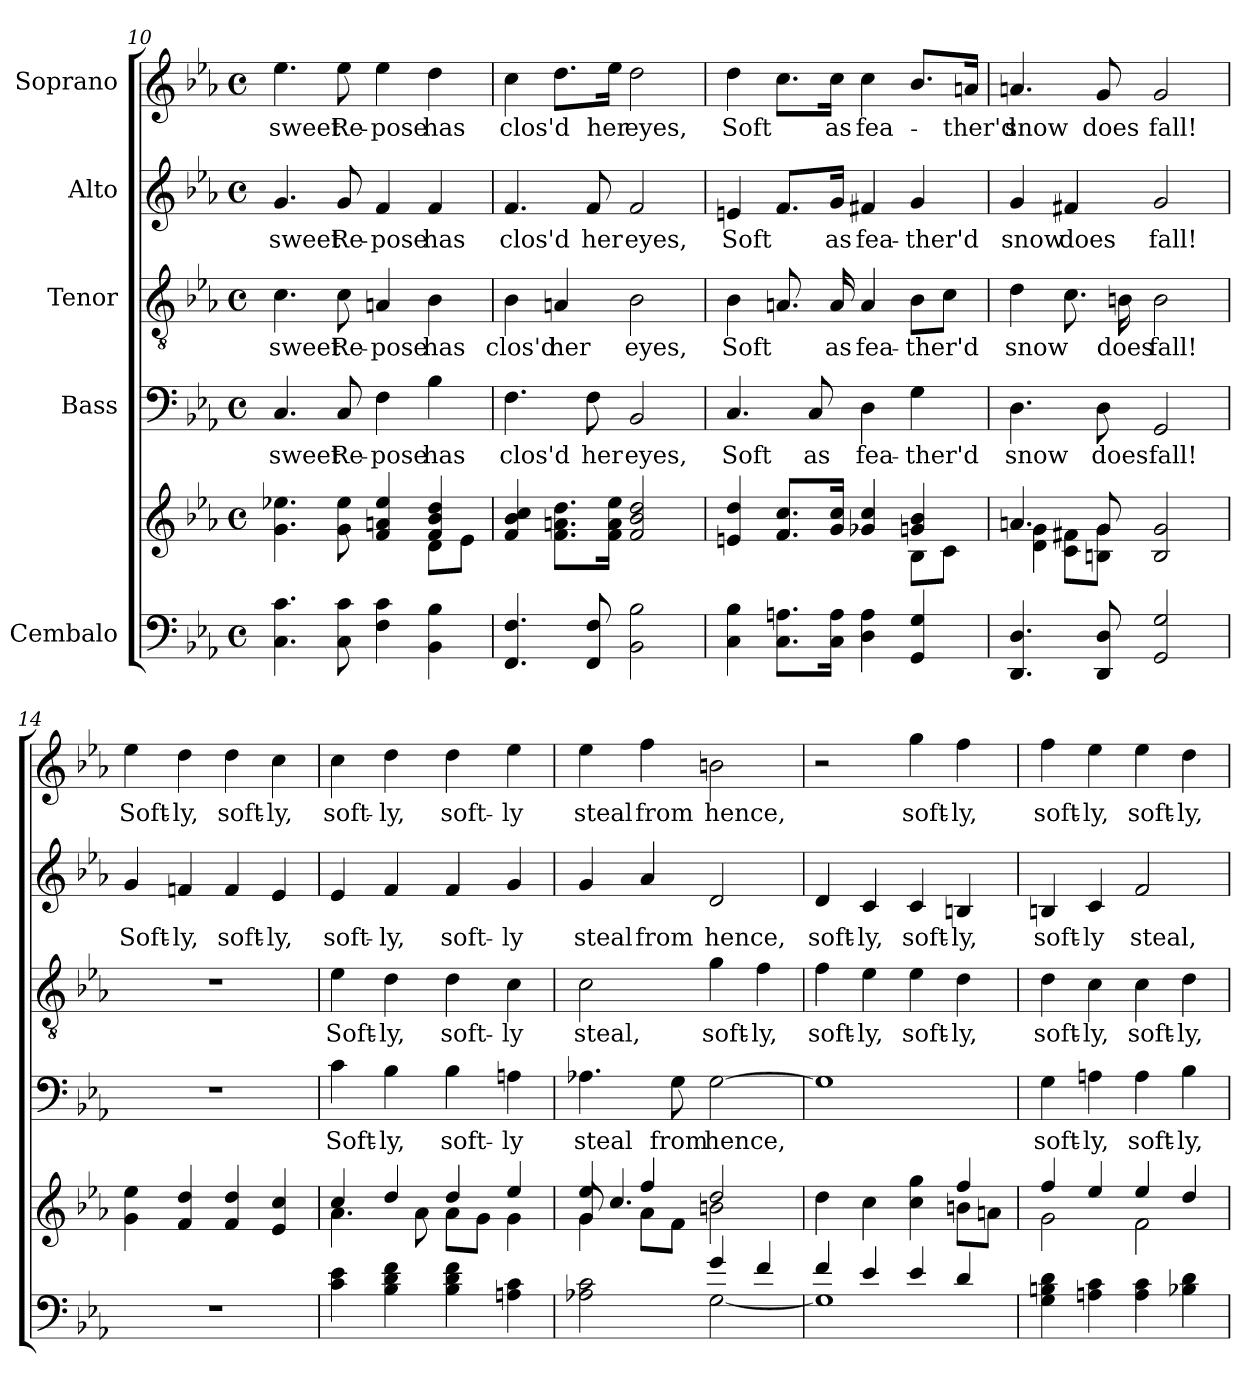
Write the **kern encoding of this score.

**kern	**kern	**kern	**text	**kern	**text	**kern	**text	**kern	**text
*part5	*part5	*part4	*part4	*part3	*part3	*part2	*part2	*part1	*part1
*staff6	*staff5	*staff4	*staff4	*staff3	*staff3	*staff2	*staff2	*staff1	*staff1
*I"Cembalo	*	*I"Bass	*	*I"Tenor	*	*I"Alto	*	*I"Soprano	*
*clefF4	*clefG2	*clefF4	*	*clefGv2	*	*clefG2	*	*clefG2	*
*k[b-e-a-]	*k[b-e-a-]	*k[b-e-a-]	*	*k[b-e-a-]	*	*k[b-e-a-]	*	*k[b-e-a-]	*
*M4/4	*M4/4	*M4/4	*	*M4/4	*	*M4/4	*	*M4/4	*
*met(c)	*met(c)	*met(c)	*	*met(c)	*	*met(c)	*	*met(c)	*
=10	=10	=10	=10	=10	=10	=10	=10	=10	=10
*	*^	*	*	*	*	*	*	*	*
!	!	!	!	!LO:LY:b	!	!LO:LY:b	!	!LO:LY:b	!	!LO:LY:b
4.C\ 4.c\	4.g\ 4.ee-X\	2.ryy	4.C/	sweet	4.c\	sweet	4.g/	sweet	4.ee-\	sweet
!	!	!	!	!LO:LY:b	!	!LO:LY:b	!	!LO:LY:b	!	!LO:LY:b
8C\ 8c\	8g\ 8ee-\	.	8C/	Re-	8c\	Re-	8g/	Re-	8ee-\	Re-
!	!	!	!	!LO:LY:b	!	!LO:LY:b	!	!LO:LY:b	!	!LO:LY:b
4F\ 4c\	4f/ 4an/ 4ee-/	.	4F\	-pose	4An/	-pose	4f/	-pose	4ee-\	-pose
!	!	!	!	!LO:LY:b	!	!LO:LY:b	!	!LO:LY:b	!	!LO:LY:b
4BB-\ 4B-\	4f/ 4b-/ 4dd/	8d\L	4B-\	has	4B-\	has	4f/	has	4dd\	has
.	.	8e-\J	.	.	.	.	.	.	.	.
=11	=11	=11	=11	=11	=11	=11	=11	=11	=11	=11
!	!	!	!	!LO:LY:b	!	!LO:LY:b	!	!LO:LY:b	!	!LO:LY:b
*	*v	*v	*	*	*	*	*	*	*	*
4.FF/ 4.F/	4f/ 4b-/ 4cc/	4.F\	clos'd	4B-\	clos'd	4.f/	clos'd	4cc\	clos'd
!	!	!	!	!	!LO:LY:b	!	!	!	!
.	8.f\ 8.an\ 8.dd\L	.	.	4An/	her	.	.	8.dd\L	.
!	!	!	!LO:LY:b	!	!	!	!LO:LY:b	!	!
8FF/ 8F/	.	8F\	her	.	.	8f/	her	.	.
!	!	!	!	!	!	!	!	!	!LO:LY:b
.	16f\ 16a\ 16ee-\Jk	.	.	.	.	.	.	16ee-\Jk	her
!	!	!	!LO:LY:b	!	!LO:LY:b	!	!LO:LY:b	!	!LO:LY:b
2BB-\ 2B-\	2f/ 2b-/ 2dd/	2BB-/	eyes,	2B-\	eyes,	2f/	eyes,	2dd\	eyes,
!!LO:PB:g=z
=12	=12	=12	=12	=12	=12	=12	=12	=12	=12
*	*^	*	*	*	*	*	*	*	*
!	!	!	!	!LO:LY:b	!	!LO:LY:b	!	!LO:LY:b	!	!LO:LY:b
4C\ 4B-\	4en/ 4dd/	2.ryy	4.C/	Soft	4B-\	Soft	4en/	Soft	4dd\	Soft
8.C\ 8.An\L	8.f/ 8.cc/L	.	.	.	8.An/	.	8.f/L	.	8.cc\L	.
!	!	!	!	!LO:LY:b	!	!	!	!	!	!
.	.	.	8C/	as	.	.	.	.	.	.
!	!	!	!	!	!	!LO:LY:b	!	!LO:LY:b	!	!LO:LY:b
16C\ 16A\Jk	16g/ 16cc/Jk	.	.	.	16A/	as	16g/Jk	as	16cc\Jk	as
!	!	!	!	!LO:LY:b	!	!LO:LY:b	!	!LO:LY:b	!	!LO:LY:b
4D\ 4A\	4g-X/ 4cc/	.	4D\	fea-	4A/	fea-	4f#X/	fea-	4cc\	fea-
!	!	!	!	!LO:LY:b	!	!LO:LY:b	!	!LO:LY:b	!	!
4GG/ 4G/	4gn/ 4b-/	8B-\L	4G\	-ther'd	8B-\L	-ther'd	4g/	-ther'd	8.b-/L	.
.	.	8c\J	.	.	8c\J	.	.	.	.	.
!	!	!	!	!	!	!	!	!	!	!LO:LY:b
.	.	.	.	.	.	.	.	.	16an/Jk	-ther'd
=13	=13	=13	=13	=13	=13	=13	=13	=13	=13	=13
!	!	!	!	!LO:LY:b	!	!LO:LY:b	!	!LO:LY:b	!	!LO:LY:b
4.DD/ 4.D/	4.an/	4d\ 4g\	4.D\	snow	4d\	snow	4g/	snow	4.an/	snow
!	!	!	!	!	!	!	!	!LO:LY:b	!	!
.	.	8c\ 8f#X\L	.	.	8.c\	.	4f#X/	does	.	.
!	!	!	!	!LO:LY:b	!	!	!	!	!	!LO:LY:b
8DD/ 8D/	8g/	8Bn\ 8g\J	8D\	does	.	.	.	.	8g/	does
!	!	!	!	!	!	!LO:LY:b	!	!	!	!
.	.	.	.	.	16Bn\	does	.	.	.	.
!	!	!	!	!LO:LY:b	!	!LO:LY:b	!	!LO:LY:b	!	!LO:LY:b
2GG/ 2G/	2B/ 2g/	2ryy	2GG/	fall!	2B\	fall!	2g/	fall!	2g/	fall!
=14	=14	=14	=14	=14	=14	=14	=14	=14	=14	=14
!	!	!	!	!	!	!	!	!LO:LY:b	!	!LO:LY:b
*	*v	*v	*	*	*	*	*	*	*	*
1r	4g\ 4ee-\	1r	.	1r	.	4g/	Soft-	4ee-\	Soft-
!	!	!	!	!	!	!	!LO:LY:b	!	!LO:LY:b
.	4f/ 4dd/	.	.	.	.	4fn/	-ly,	4dd\	-ly,
!	!	!	!	!	!	!	!LO:LY:b	!	!LO:LY:b
.	4f/ 4dd/	.	.	.	.	4f/	soft-	4dd\	soft-
!	!	!	!	!	!	!	!LO:LY:b	!	!LO:LY:b
.	4e-/ 4cc/	.	.	.	.	4e-/	-ly,	4cc\	-ly,
=15	=15	=15	=15	=15	=15	=15	=15	=15	=15
*	*^	*	*	*	*	*	*	*	*
!	!	!	!	!LO:LY:b	!	!LO:LY:b	!	!LO:LY:b	!	!LO:LY:b
4c\ 4e-\	4cc/	4.a-\	4c\	Soft-	4e-\	Soft-	4e-/	soft-	4cc\	soft-
!	!	!	!	!LO:LY:b	!	!LO:LY:b	!	!LO:LY:b	!	!LO:LY:b
4B-\ 4d\ 4f\	4dd/	.	4B-\	-ly,	4d\	-ly,	4f/	-ly,	4dd\	-ly,
.	.	8a-\	.	.	.	.	.	.	.	.
!	!	!	!	!LO:LY:b	!	!LO:LY:b	!	!LO:LY:b	!	!LO:LY:b
4B-\ 4d\ 4f\	4dd/	8a-\L	4B-\	soft-	4d\	soft-	4f/	soft-	4dd\	soft-
.	.	8g\J	.	.	.	.	.	.	.	.
!	!	!	!	!LO:LY:b	!	!LO:LY:b	!	!LO:LY:b	!	!LO:LY:b
4An\ 4c\	4ee-/	4g\	4An\	-ly	4c\	-ly	4g/	-ly	4ee-\	-ly
!!LO:LB:g=z
=16	=16	=16	=16	=16	=16	=16	=16	=16	=16	=16
*^	*	*^	*	*	*	*	*	*	*	*
!	!	!	!	!	!	!LO:LY:b	!	!LO:LY:b	!	!LO:LY:b	!	!LO:LY:b
2A-X\ 2c\	2ryy	4ee-/	4g\	8g/	4.A-X\	steal	2c\	steal,	4g/	steal	4ee-\	steal
.	.	.	.	4.cc/	.	.	.	.	.	.	.	.
!	!	!	!	!	!	!	!	!	!	!LO:LY:b	!	!LO:LY:b
.	.	4ff/	8a-\L	.	.	.	.	.	4a-/	from	4ff\	from
!	!	!	!	!	!	!LO:LY:b	!	!	!	!	!	!
.	.	.	8f\J	.	8G\	from	.	.	.	.	.	.
!	!	!	!	!	!	!LO:LY:b	!	!LO:LY:b	!	!LO:LY:b	!	!LO:LY:b
4g/	[2G\	2dd/	2bn\	2ryy	[2G\	hence,	4g\	soft-	2d/	hence,	2bn\	hence,
!	!	!	!	!	!	!	!	!LO:LY:b	!	!	!	!
4f/	.	.	.	.	.	.	4f\	-ly,	.	.	.	.
*	*	*	*v	*v	*	*	*	*	*	*	*	*
=17	=17	=17	=17	=17	=17	=17	=17	=17	=17	=17	=17
!	!	!	!	!	!	!	!LO:LY:b	!	!LO:LY:b	!	!
4f/	1G]	4dd\	2.ryy	1G]	.	4f\	soft-	4d/	soft-	2r	.
!	!	!	!	!	!	!	!LO:LY:b	!	!LO:LY:b	!	!
4e-/	.	4cc\	.	.	.	4e-\	-ly,	4c/	-ly,	.	.
!	!	!	!	!	!	!	!LO:LY:b	!	!LO:LY:b	!	!LO:LY:b
4e-/	.	4cc\ 4gg\	.	.	.	4e-\	soft-	4c/	soft-	4gg\	soft-
!	!	!	!	!	!	!	!LO:LY:b	!	!LO:LY:b	!	!LO:LY:b
4d/	.	4ff/	8bn\L	.	.	4d\	-ly,	4Bn/	-ly,	4ff\	-ly,
.	.	.	8an\J	.	.	.	.	.	.	.	.
*v	*v	*	*	*	*	*	*	*	*	*	*
=18	=18	=18	=18	=18	=18	=18	=18	=18	=18	=18
!	!	!	!	!LO:LY:b	!	!LO:LY:b	!	!LO:LY:b	!	!LO:LY:b
4G\ 4Bn\ 4d\	4ff/	2g\	4G\	soft-	4d\	soft-	4Bn/	soft-	4ff\	soft-
!	!	!	!	!LO:LY:b	!	!LO:LY:b	!	!LO:LY:b	!	!LO:LY:b
4An\ 4c\	4ee-/	.	4An\	-ly,	4c\	-ly,	4c/	-ly	4ee-\	-ly,
!	!	!	!	!LO:LY:b	!	!LO:LY:b	!	!LO:LY:b	!	!LO:LY:b
4A\ 4c\	4ee-/	2f\	4A\	soft-	4c\	soft-	2f/	steal,	4ee-\	soft-
!	!	!	!	!LO:LY:b	!	!LO:LY:b	!	!	!	!LO:LY:b
4B-X\ 4d\	4dd/	.	4B-\	-ly,	4d\	-ly,	.	.	4dd\	-ly,
*	*v	*v	*	*	*	*	*	*	*	*
=	=	=	=	=	=	=	=	=	=
*-	*-	*-	*-	*-	*-	*-	*-	*-	*-
